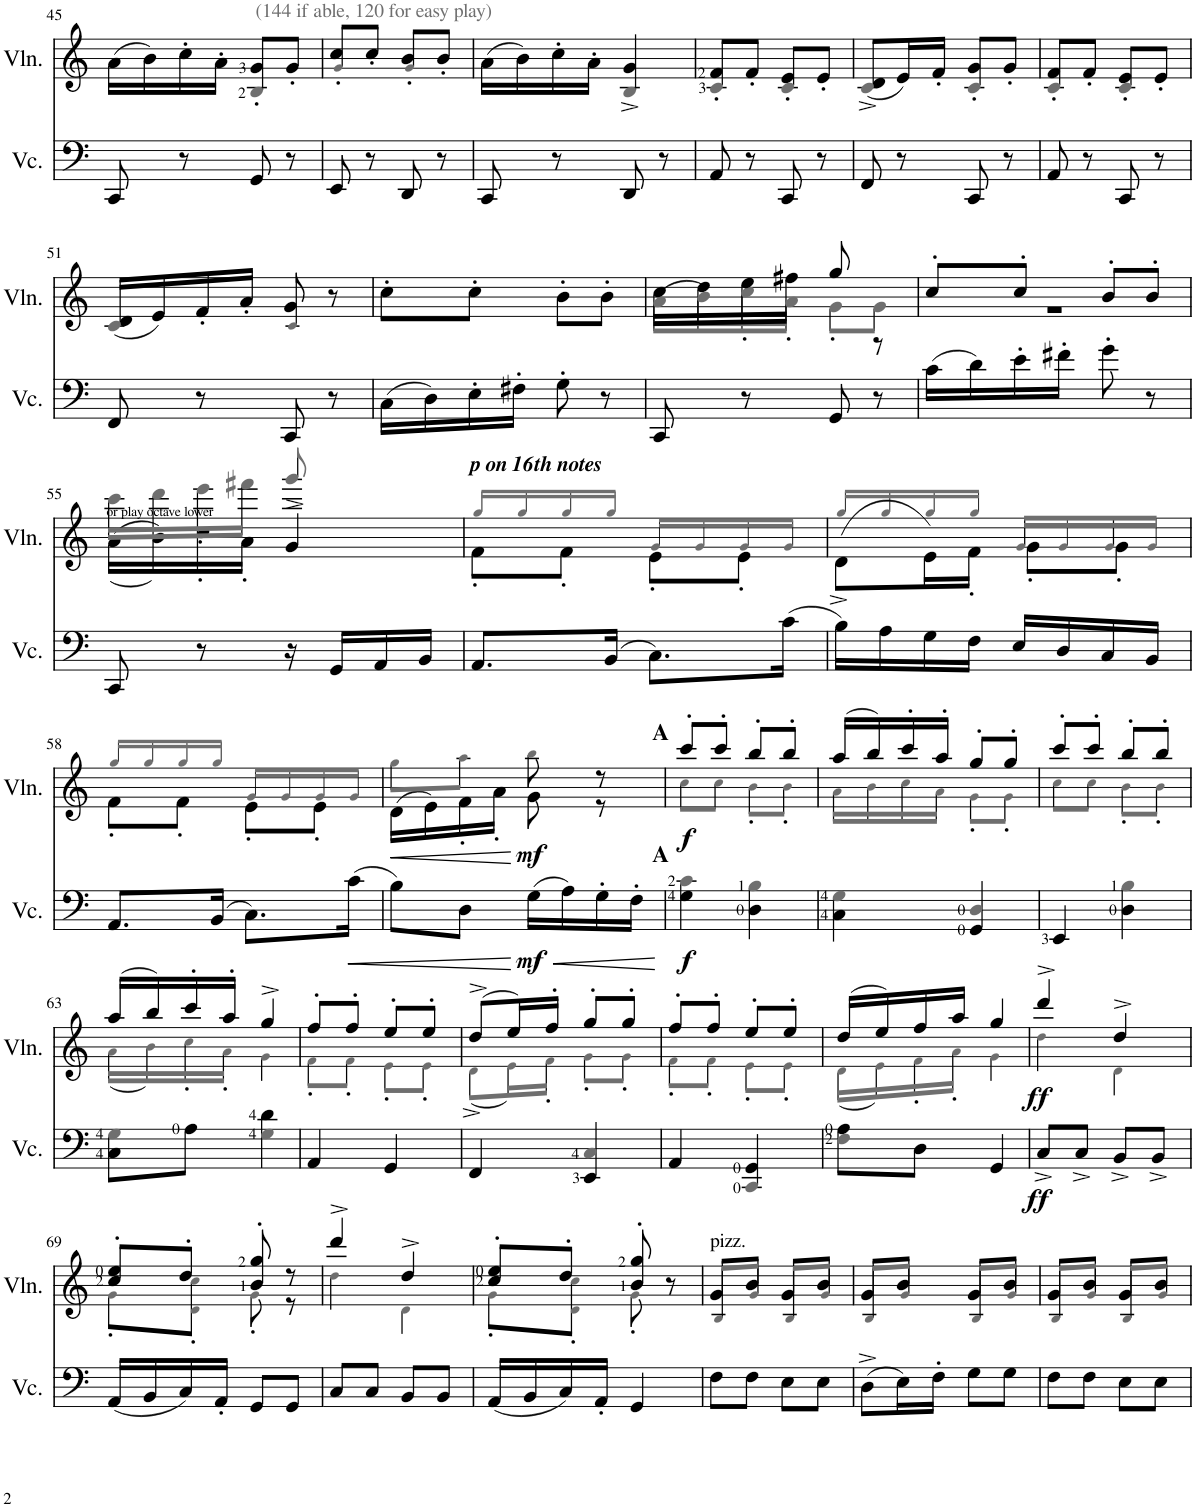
**kern	**dynam	**kern	**dynam
*part2	*part2	*part1	*part1
*staff2	*staff2	*staff1	*staff1
*I"Violoncello	*	*I"Violin	*
*I'Vc.	*	*I'Vln.	*
!!LO:PB:g=z
*clefF4	*	*clefG2	*
*k[]	*	*k[]	*
*M2/4	*	*M2/4	*
=45	=45	=45	=45
8CC/	.	(16a\LL	.
.	.	16b\)	.
8r	.	16cc'\	.
.	.	16a'\JJ	.
!	!	!LO:TX:a:color=#6F6F6F:t=(144 if able, 120 for easy play)	!
8GG/	.	8Bi/' 8g/'L	.
8r	.	8g'/J	.
=46	=46	=46	=46
8EE/	.	8g!i/' 8cc/'L	.
8r	.	8cc'/J	.
8DD/	.	8g!i/' 8b/'L	.
8r	.	8b'/J	.
=47	=47	=47	=47
8CC/	.	(16a\LL	.
.	.	16b\)	.
8r	.	16cc'\	.
.	.	16a'\JJ	.
8DD/	.	4Bi/^ 4g/^	.
8r	.	.	.
=48	=48	=48	=48
8AA/	.	8ci/' 8f/'L	.
8r	.	8f'/J	.
8CC/	.	8ci/' 8e/'L	.
8r	.	8e'/J	.
=49	=49	=49	=49
8FF/	.	(8ci/^ 8d/^L	.
8r	.	16e/L)	.
.	.	16f'/JJ	.
8CC/	.	8ci/' 8g/'L	.
8r	.	8g'/J	.
=50	=50	=50	=50
8AA/	.	8ci/' 8f/'L	.
8r	.	8f'/J	.
8CC/	.	8ci/' 8e/'L	.
8r	.	8e'/J	.
!!LO:LB:g=z
=51	=51	=51	=51
8FF/	.	(16ci/ 16d/LL	.
.	.	16e/)	.
8r	.	16f'/	.
.	.	16a'/JJ	.
8CC/	.	8c!i/ 8g/	.
8r	.	8r	.
=52	=52	=52	=52
(16C\LL	.	8cc'\L	.
16D\)	.	.	.
16E'\	.	8cc'\J	.
16F#X'\JJ	.	.	.
8G'\	.	8b'\L	.
8r	.	8b'\J	.
=53	=53	=53	=53
*	*	*^	*
8CC/	.	(16ai\LL	16cc\LL	.
.	.	16bi\)	16dd\	.
8r	.	16cc'i\	16ee\	.
.	.	16a'i\JJ	16ff#X\JJ	.
8GG/	.	8g'i\L	8gg/	.
8r	.	8g'i\J	8r	.
=54	=54	=54	=54	=54
(16c\LL	.	8cc'/L	2r	.
16d\)	.	.	.	.
16e'\	.	8cc'/J	.	.
16f#X'\JJ	.	.	.	.
8g'\	.	8b'/L	.	.
8r	.	8b'/J	.	.
!!LO:LB:g=z	!!
=55	=55	=55	=55	=55
!	!	!LO:TX:a:t=or play octave lower	!	!
8CC/	.	(16a\LL	(16ccci\LL	.
.	.	16b\)	16dddi\)	.
8r	.	16cc'\	16eee'i\	.
.	.	16a'\JJ	16fff#X'i\JJ	.
16r	.	4g^/	8gggi/	.
16GG/LL	.	.	.	.
16AA/	.	.	8ryy	.
16BB/JJ	.	.	.	.
=56	=56	=56	=56	=56
!	!	!LO:TX:a:Bi:t=p on 16th notes	!	!
8.AA/L	.	8f'\L	16ggi/LL	.
.	.	.	16ggi/	.
.	.	8f'\J	16ggi/	.
(16BB/Jk	.	.	16ggi/JJ	.
8.C\L)	.	8e'\L	16gi/LL	.
.	.	.	16gi/	.
.	.	8e'\J	16gi/	.
(16c\Jk	.	.	16gi/JJ	.
=57	=57	=57	=57	=57
16B\LL)	.	(8d^\L	16ggi/LL	.
16A\	.	.	16ggi/	.
16G\	.	16e\L)	16ggi/	.
16F\JJ	.	16f'\JJ	16ggi/JJ	.
16E/LL	.	8g'\L	16gi/LL	.
16D/	.	.	16gi/	.
16C/	.	8g'\J	16gi/	.
16BB/JJ	.	.	16gi/JJ	.
!!LO:LB:g=z	!!
=58	=58	=58	=58	=58
8.AA/L	.	8f'\L	16ggi/LL	.
.	.	.	16ggi/	.
.	.	8f'\J	16ggi/	.
(16BB/Jk	.	.	16ggi/JJ	.
8.C\L)	.	8e'\L	16gi/LL	.
.	.	.	16gi/	.
.	.	8e'\J	16gi/	.
!	!LO:HP:b	!	!	!
(16c\Jk	<	.	16gi/JJ	.
=59	=59	=59	=59	=59
!	!	!	!	!LO:HP:b
8B\L)	.	(16d\LL	8ggi\L	<
.	.	16e\)	.	.
8D\J	.	16f'\	8aai\J	.
.	.	16a'\JJ	.	.
!	!LO:HP:n=1:b	!	!	!
!	!LO:DY:n=1:b	!	!	!LO:DY:n=1:b
(16G\LL	[ < mf	8g\	8bbi\	[ mf
16A\)	.	.	.	.
16G'\	.	8r	8r	.
16F'\JJ	.	.	.	.
*	*	*v	*v	*
.	[	.	.
=60	=60	=60	=60
*	*	*^	*
!	!	!LO:TX:a:B:t=A	!	!
!LO:TX:a:B:t=A	!	!	!	!
!	!LO:DY:b	!	!	!LO:DY:b
4G\ 4ci\	f	8ccc'/L	8cci\L	f
.	.	8ccc'/J	8cci\J	.
4D\ 4Bi\	.	8bb'/L	8b'i\L	.
.	.	8bb'/J	8b'i\J	.
=61	=61	=61	=61	=61
4C\ 4Gi\	.	(16aa/LL	16ai\LL	.
.	.	16bb/)	16bi\	.
.	.	16ccc'/	16cci\	.
.	.	16aa'/JJ	16ai\JJ	.
4GG/ 4Di/	.	8gg'/L	8g'i\L	.
.	.	8gg'/J	8g'i\J	.
=62	=62	=62	=62	=62
4EE/	.	8ccc'/L	8cci\L	.
.	.	8ccc'/J	8cci\J	.
4D\ 4Bi\	.	8bb'/L	8b'i\L	.
.	.	8bb'/J	8b'i\J	.
!!LO:LB:g=z	!!
=63	=63	=63	=63	=63
8C\ 8Gi\L	.	(16aa/LL	(16ai\LL	.
.	.	16bb/)	16bi\)	.
8A\J	.	16ccc'/	16cc'i\	.
.	.	16aa'/JJ	16a'i\JJ	.
4Gi\ 4d\	.	4gg^/	4gi\	.
=64	=64	=64	=64	=64
4AA/	.	8ff'/L	8f'i\L	.
.	.	8ff'/J	8f'i\J	.
4GG/	.	8ee'/L	8e'i\L	.
.	.	8ee'/J	8e'i\J	.
=65	=65	=65	=65	=65
4FF/	.	(8dd^/L	(8d^i\L	.
.	.	16ee/L)	16ei\L)	.
.	.	16ff'/JJ	16f'i\JJ	.
4EE/ 4Ci/	.	8gg'/L	8g'i\L	.
.	.	8gg'/J	8g'i\J	.
=66	=66	=66	=66	=66
4AA/	.	8ff'/L	8f'i\L	.
.	.	8ff'/J	8f'i\J	.
4CCi/ 4GG/	.	8ee'/L	8e'i\L	.
.	.	8ee'/J	8e'i\J	.
=67	=67	=67	=67	=67
8Fi\ 8A\L	.	(16dd/LL	(16di\LL	.
.	.	16ee/)	16ei\)	.
8D\J	.	16ff/	16f'i\	.
.	.	16aa/JJ	16a'i\JJ	.
4GG/	.	4gg/	4gi\	.
=68	=68	=68	=68	=68
!	!LO:DY:b	!	!	!LO:DY:b
8C^/L	ff	4ddd^/	4ddi\	ff
8C^/J	.	.	.	.
8BB^/L	.	4dd^/	4di\	.
8BB^/J	.	.	.	.
!!LO:LB:g=z	!!
=69	=69	=69	=69	=69
(16AA/LL	.	8cc/' 8ee/'L	8g'i\L	.
16BB/	.	.	.	.
16C/)	.	8dd'/J	8di\' 8cci\'J	.
16AA'/JJ	.	.	.	.
8GG/L	.	8b/' 8gg/'	8g'i\	.
8GG/J	.	8r	8r	.
=70	=70	=70	=70	=70
8C/L	.	4ddd^/	4ddi\	.
8C/J	.	.	.	.
8BB/L	.	4dd^/	4di\	.
8BB/J	.	.	.	.
=71	=71	=71	=71	=71
(16AA/LL	.	8cc/' 8ee/'L	8g'i\L	.
16BB/	.	.	.	.
16C/)	.	8dd'/J	8di\' 8cci\'J	.
16AA'/JJ	.	.	.	.
4GG/	.	8b/' 8gg/'	8g'i\	.
.	.	8r	8ryy	.
=72	=72	=72	=72	=72
!	!	!LO:TX:a:t=pizz.	!	!
8F\L	.	8B!i/L	8g/L	.
8F\J	.	8g!i/J	8b/J	.
8E\L	.	8B!i/L	8g/L	.
8E\J	.	8g!i/J	8b/J	.
=73	=73	=73	=73	=73
(8D^\L	.	8B!i/L	8g/L	.
16E\L)	.	8g!i/J	8b/J	.
16F'\JJ	.	.	.	.
8G\L	.	8B!i/L	8g/L	.
8G\J	.	8g!i/J	8b/J	.
=74	=74	=74	=74	=74
8F\L	.	8B!i/L	8g/L	.
8F\J	.	8g!i/J	8b/J	.
8E\L	.	8B!i/L	8g/L	.
8E\J	.	8g!i/J	8b/J	.
*	*	*v	*v	*
=	=	=	=
*-	*-	*-	*-
